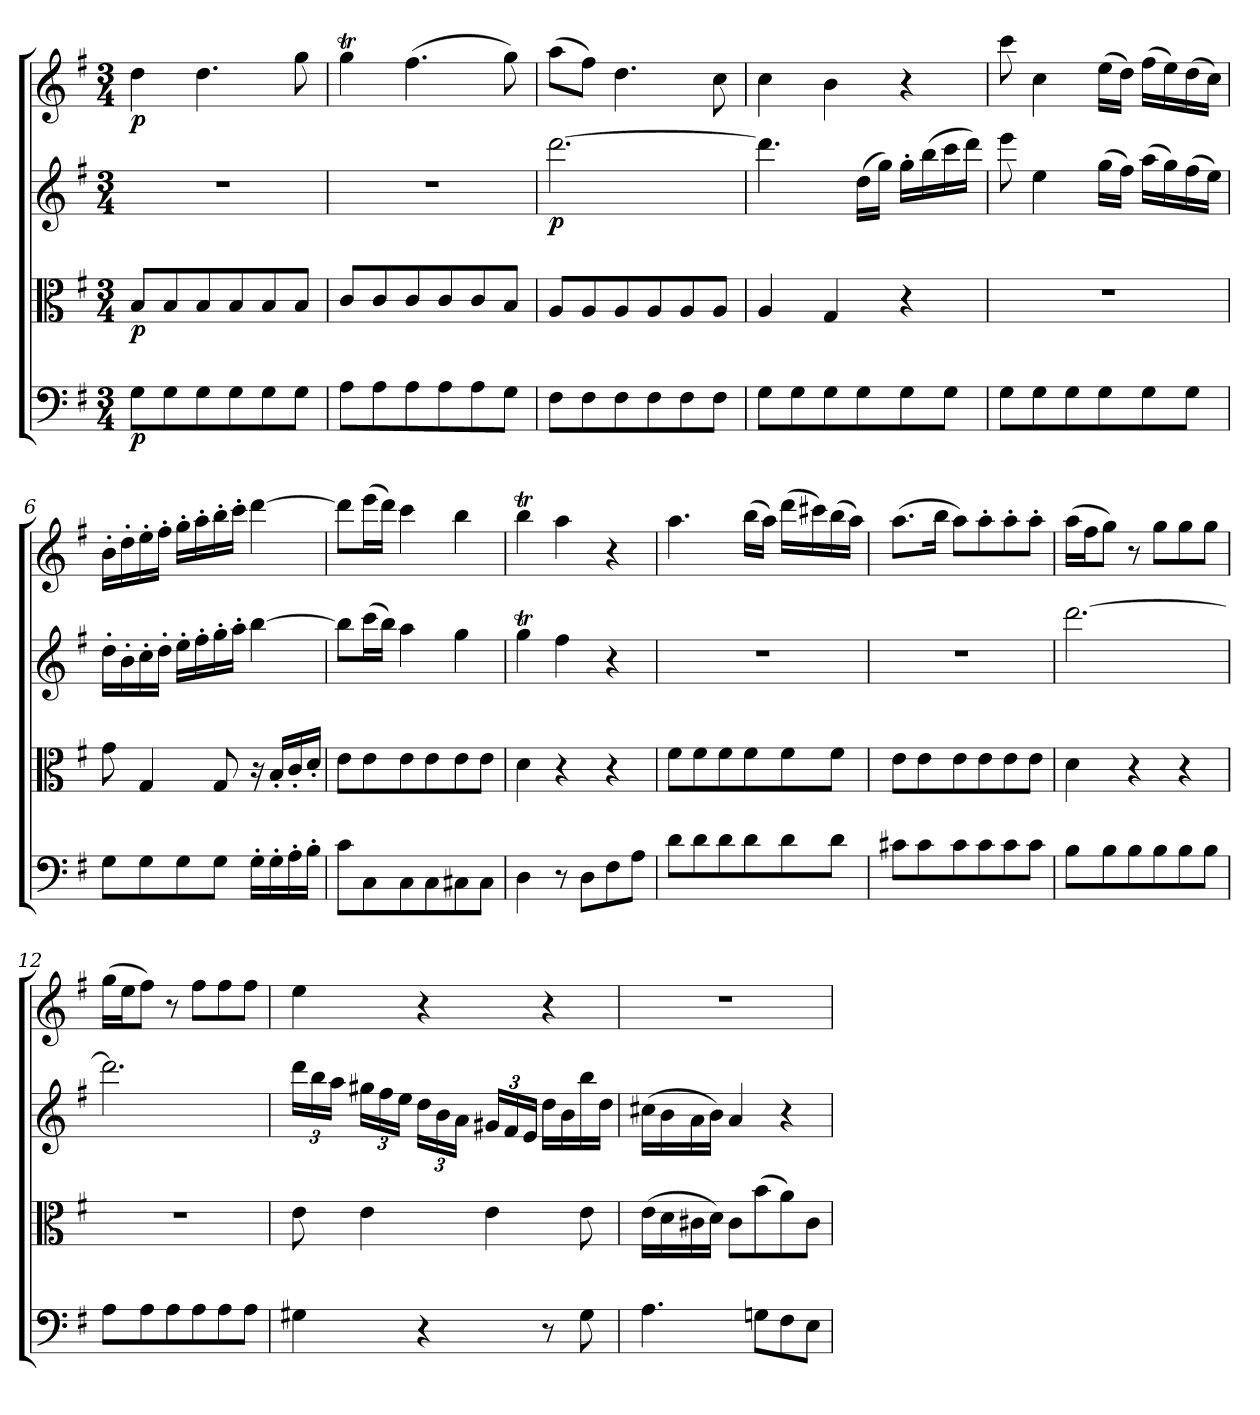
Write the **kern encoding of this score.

**kern	**dynam	**kern	**dynam	**kern	**dynam	**kern	**dynam
*part4	*part4	*part3	*part3	*part2	*part2	*part1	*part1
*staff4	*staff4	*staff3	*staff3	*staff2	*staff2	*staff1	*staff1
*clefF4	*	*clefC3	*	*clefG2	*	*clefG2	*
*k[f#]	*	*k[f#]	*	*k[f#]	*	*k[f#]	*
*G:	*	*G:	*	*G:	*	*G:	*
*M3/4	*	*M3/4	*	*M3/4	*	*M3/4	*
=	=	=	=	=	=	=	=
8G\L	p	8B/L	p	2.r	.	4dd\	p
8G\	.	8B/	.	.	.	.	.
8G\	.	8B/	.	.	.	4.dd\	.
8G\	.	8B/	.	.	.	.	.
8G\	.	8B/	.	.	.	.	.
8G\J	.	8B/J	.	.	.	8gg\	.
=2	=2	=2	=2	=2	=2	=2	=2
8A\L	.	8c/L	.	2.r	.	4ggT\	.
8A\	.	8c/	.	.	.	.	.
8A\	.	8c/	.	.	.	(4.ff#\	.
8A\	.	8c/	.	.	.	.	.
8A\	.	8c/	.	.	.	.	.
8G\J	.	8B/J	.	.	.	8gg\)	.
=3	=3	=3	=3	=3	=3	=3	=3
8F#\L	.	8A/L	.	[2.ddd\	p	(8aa\L	.
8F#\	.	8A/	.	.	.	8ff#\J)	.
8F#\	.	8A/	.	.	.	4.dd\	.
8F#\	.	8A/	.	.	.	.	.
8F#\	.	8A/	.	.	.	.	.
8F#\J	.	8A/J	.	.	.	8cc\	.
=4	=4	=4	=4	=4	=4	=4	=4
8G\L	.	4A/	.	4.ddd\]	.	4cc\	.
8G\	.	.	.	.	.	.	.
8G\	.	4G/	.	.	.	4b\	.
8G\	.	.	.	(16dd\LL	.	.	.
.	.	.	.	16gg\JJ)	.	.	.
8G\	.	4r	.	16gg'\LL	.	4r	.
.	.	.	.	(16bb\	.	.	.
8G\J	.	.	.	16ccc\	.	.	.
.	.	.	.	16ddd\JJ)	.	.	.
=5	=5	=5	=5	=5	=5	=5	=5
8G\L	.	2.r	.	8eee\	.	8ccc\	.
8G\	.	.	.	4ee\	.	4cc\	.
8G\	.	.	.	.	.	.	.
8G\	.	.	.	(16gg\LL	.	(16ee\LL	.
.	.	.	.	16ff#\JJ)	.	16dd\JJ)	.
8G\	.	.	.	(16aa\LL	.	(16ff#\LL	.
.	.	.	.	16gg\)	.	16ee\)	.
8G\J	.	.	.	(16ff#\	.	(16dd\	.
.	.	.	.	16ee\JJ)	.	16cc\JJ)	.
=6	=6	=6	=6	=6	=6	=6	=6
8G\L	.	8g\	.	16dd'\LL	.	16b'\LL	.
.	.	.	.	16b'\	.	16dd'\	.
8G\	.	4G/	.	16cc'\	.	16ee'\	.
.	.	.	.	16dd'\JJ	.	16ff#'\JJ	.
8G\	.	.	.	16ee'\LL	.	16gg'\LL	.
.	.	.	.	16ff#'\	.	16aa'\	.
8G\J	.	8G/	.	16gg'\	.	16bb'\	.
.	.	.	.	16aa'\JJ	.	16ccc'\JJ	.
16G'\LL	.	16r	.	[4bb\	.	[4ddd\	.
16G'\	.	16B'/LL	.	.	.	.	.
16A'\	.	16c'/	.	.	.	.	.
16B'\JJ	.	16d'/JJ	.	.	.	.	.
=7	=7	=7	=7	=7	=7	=7	=7
8c\L	.	8e\L	.	8bb\L]	.	8ddd\L]	.
8C\	.	8e\	.	(16ccc\L	.	(16eee\L	.
.	.	.	.	16bb\JJ)	.	16ddd\JJ)	.
8C\	.	8e\	.	4aa\	.	4ccc\	.
8C\	.	8e\	.	.	.	.	.
8C#X\	.	8e\	.	4gg\	.	4bb\	.
8C#\J	.	8e\J	.	.	.	.	.
=8	=8	=8	=8	=8	=8	=8	=8
4D\	.	4d\	.	4ggT\	.	4bbt\	.
8r	.	4r	.	4ff#\	.	4aa\	.
8D\L	.	.	.	.	.	.	.
8F#\	.	4r	.	4r	.	4r	.
8A\J	.	.	.	.	.	.	.
=9	=9	=9	=9	=9	=9	=9	=9
8d\L	.	8f#\L	.	2.r	.	4.aa\	.
8d\	.	8f#\	.	.	.	.	.
8d\	.	8f#\	.	.	.	.	.
8d\	.	8f#\	.	.	.	(16bb\LL	.
.	.	.	.	.	.	16aa\JJ)	.
8d\	.	8f#\	.	.	.	(16ddd\LL	.
.	.	.	.	.	.	16ccc#X\)	.
8d\J	.	8f#\J	.	.	.	(16bb\	.
.	.	.	.	.	.	16aa\JJ)	.
=10	=10	=10	=10	=10	=10	=10	=10
8c#X\L	.	8e\L	.	2.r	.	(8.aa\L	.
8c#\	.	8e\	.	.	.	.	.
.	.	.	.	.	.	16bb\Jk	.
8c#\	.	8e\	.	.	.	8aa\L)	.
8c#\	.	8e\	.	.	.	8aa'\	.
8c#\	.	8e\	.	.	.	8aa'\	.
8c#\J	.	8e\J	.	.	.	8aa'\J	.
=11	=11	=11	=11	=11	=11	=11	=11
8B\L	.	4d\	.	[2.ddd\	.	(16aa\LL	.
.	.	.	.	.	.	16ff#\J	.
8B\	.	.	.	.	.	8gg\J)	.
8B\	.	4r	.	.	.	8r	.
8B\	.	.	.	.	.	8gg\L	.
8B\	.	4r	.	.	.	8gg\	.
8B\J	.	.	.	.	.	8gg\J	.
=12	=12	=12	=12	=12	=12	=12	=12
8A\L	.	2.r	.	2.ddd\]	.	(16gg\LL	.
.	.	.	.	.	.	16ee\J	.
8A\	.	.	.	.	.	8ff#\J)	.
8A\	.	.	.	.	.	8r	.
8A\	.	.	.	.	.	8ff#\L	.
8A\	.	.	.	.	.	8ff#\	.
8A\J	.	.	.	.	.	8ff#\J	.
=13	=13	=13	=13	=13	=13	=13	=13
4G#X\	.	8e\	.	24ddd\LL	.	4ee\	.
.	.	.	.	24bb\	.	.	.
.	.	.	.	24aa\JJ	.	.	.
.	.	4e\	.	24gg#X\LL	.	.	.
.	.	.	.	24ff#\	.	.	.
.	.	.	.	24ee\JJ	.	.	.
4r	.	.	.	24dd\LL	.	4r	.
.	.	.	.	24b\	.	.	.
.	.	.	.	24a\JJ	.	.	.
.	.	4e\	.	24g#X/LL	.	.	.
.	.	.	.	24f#/	.	.	.
.	.	.	.	24e/JJ	.	.	.
8r	.	.	.	16dd\LL	.	4r	.
.	.	.	.	16b\	.	.	.
8G#\	.	8e\	.	16bb\	.	.	.
.	.	.	.	16dd\JJ	.	.	.
=14	=14	=14	=14	=14	=14	=14	=14
4.A\	.	(16e\LL	.	(16cc#X\LL	.	2.r	.
.	.	16d\	.	16b\	.	.	.
.	.	16c#X\	.	16a\	.	.	.
.	.	16d\JJ)	.	16b\JJ)	.	.	.
.	.	8c#\L	.	4a/	.	.	.
8Gn\L	.	(8b\	.	.	.	.	.
8F#\	.	8a\)	.	4r	.	.	.
8E\J	.	8c#\J	.	.	.	.	.
=	=	=	=	=	=	=	=
*-	*-	*-	*-	*-	*-	*-	*-
